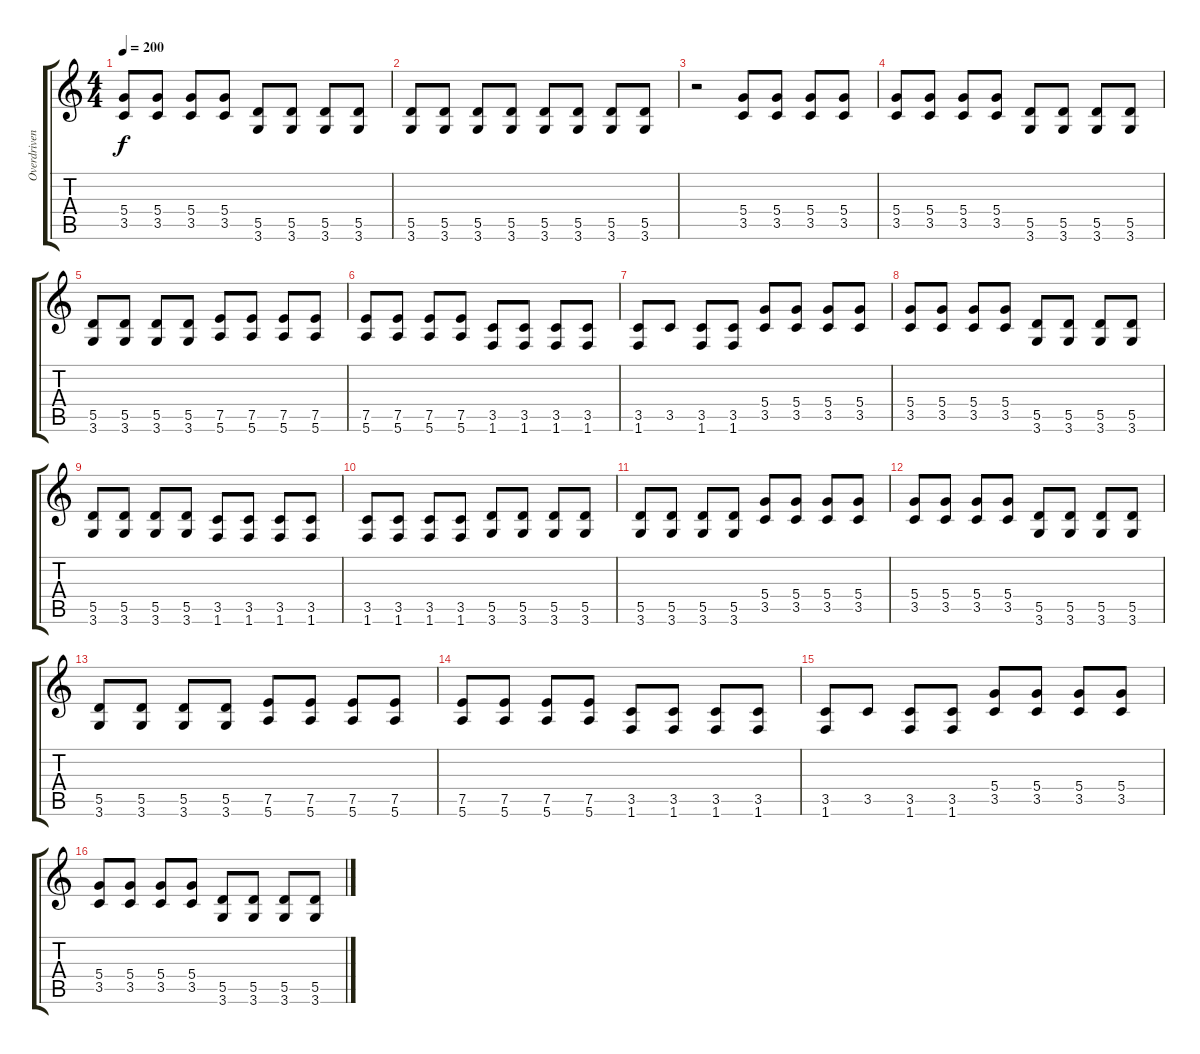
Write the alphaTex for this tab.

\track ("Overdriven guitar" "Overdriven") {instrument overdrivenguitar}
\staff {score tabs}
\tuning (E4 B3 G3 D3 A2 E2) {hide}
\ts (4 4)
\tempo 200
\clef g2
\ks c
(5.4 3.5).8{dy f} (5.4 3.5).8 (5.4 3.5).8 (5.4 3.5).8 (5.5 3.6).8 (5.5 3.6).8 (5.5 3.6).8 (5.5 3.6).8 |
(5.5 3.6).8 (5.5 3.6).8 (5.5 3.6).8 (5.5 3.6).8 (5.5 3.6).8 (5.5 3.6).8 (5.5 3.6).8 (5.5 3.6).8 |
r.2 (5.4 3.5).8 (5.4 3.5).8 (5.4 3.5).8 (5.4 3.5).8 |
(5.4 3.5).8 (5.4 3.5).8 (5.4 3.5).8 (5.4 3.5).8 (5.5 3.6).8 (5.5 3.6).8 (5.5 3.6).8 (5.5 3.6).8 |
(5.5 3.6).8 (5.5 3.6).8 (5.5 3.6).8 (5.5 3.6).8 (7.5 5.6).8 (7.5 5.6).8 (7.5 5.6).8 (7.5 5.6).8 |
(7.5 5.6).8 (7.5 5.6).8 (7.5 5.6).8 (7.5 5.6).8 (3.5 1.6).8 (3.5 1.6).8 (3.5 1.6).8 (3.5 1.6).8 |
(3.5 1.6).8 3.5.8 (3.5 1.6).8 (3.5 1.6).8 (5.4 3.5).8 (5.4 3.5).8 (5.4 3.5).8 (5.4 3.5).8 |
(5.4 3.5).8 (5.4 3.5).8 (5.4 3.5).8 (5.4 3.5).8 (5.5 3.6).8 (5.5 3.6).8 (5.5 3.6).8 (5.5 3.6).8 |
(5.5 3.6).8 (5.5 3.6).8 (5.5 3.6).8 (5.5 3.6).8 (3.5 1.6).8 (3.5 1.6).8 (3.5 1.6).8 (3.5 1.6).8 |
(3.5 1.6).8 (3.5 1.6).8 (3.5 1.6).8 (3.5 1.6).8 (5.5 3.6).8 (5.5 3.6).8 (5.5 3.6).8 (5.5 3.6).8 |
(5.5 3.6).8 (5.5 3.6).8 (5.5 3.6).8 (5.5 3.6).8 (5.4 3.5).8 (5.4 3.5).8 (5.4 3.5).8 (5.4 3.5).8 |
(5.4 3.5).8 (5.4 3.5).8 (5.4 3.5).8 (5.4 3.5).8 (5.5 3.6).8 (5.5 3.6).8 (5.5 3.6).8 (5.5 3.6).8 |
(5.5 3.6).8 (5.5 3.6).8 (5.5 3.6).8 (5.5 3.6).8 (7.5 5.6).8 (7.5 5.6).8 (7.5 5.6).8 (7.5 5.6).8 |
(7.5 5.6).8 (7.5 5.6).8 (7.5 5.6).8 (7.5 5.6).8 (3.5 1.6).8 (3.5 1.6).8 (3.5 1.6).8 (3.5 1.6).8 |
(3.5 1.6).8 3.5.8 (3.5 1.6).8 (3.5 1.6).8 (5.4 3.5).8 (5.4 3.5).8 (5.4 3.5).8 (5.4 3.5).8 |
(5.4 3.5).8 (5.4 3.5).8 (5.4 3.5).8 (5.4 3.5).8 (5.5 3.6).8 (5.5 3.6).8 (5.5 3.6).8 (5.5 3.6).8
